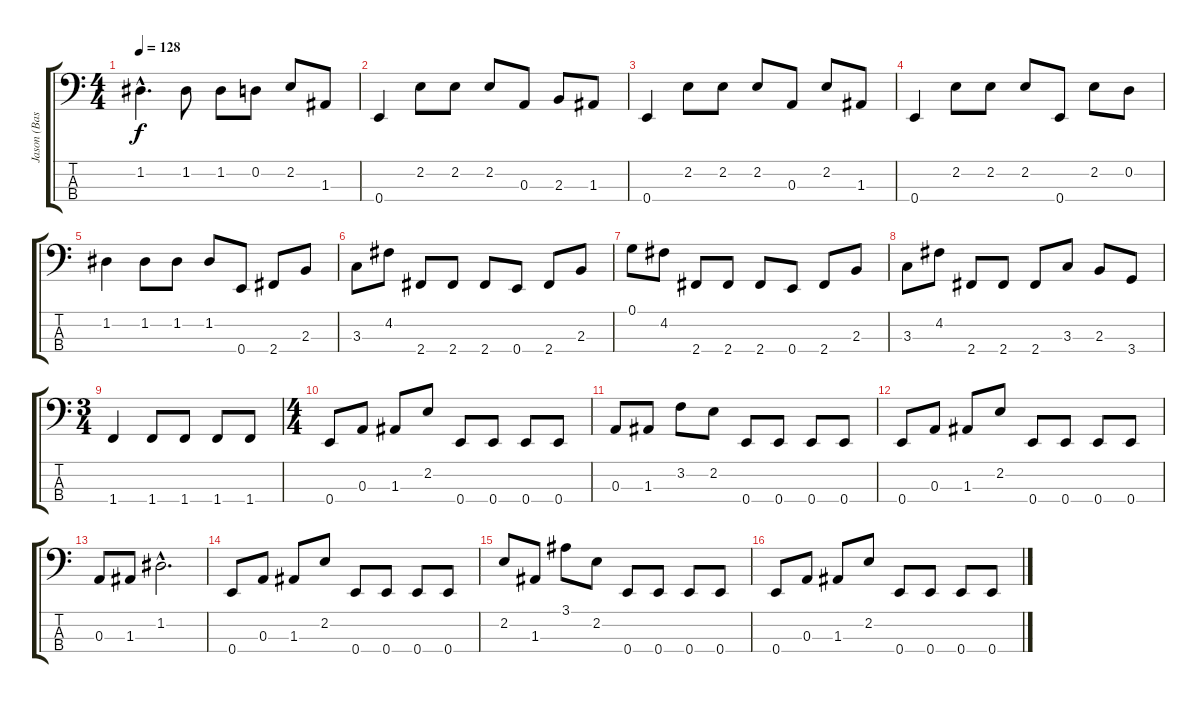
\track ("Jason (Bass)" "Jason (Bas") {instrument electricbasspick}
\staff {score tabs}
\tuning (G2 D2 A1 E1) {hide}
\ts (4 4)
\tempo 128
\clef f4
\ks c
1.2{hac}.4{d dy f} 1.2.8 1.2.8 0.2.8 2.2.8 1.3.8 |
0.4.4 2.2.8 2.2.8 2.2.8 0.3.8 2.3.8 1.3.8 |
0.4.4 2.2.8 2.2.8 2.2.8 0.3.8 2.2.8 1.3.8 |
0.4.4 2.2.8 2.2.8 2.2.8 0.4.8 2.2.8 0.2.8 |
1.2.4 1.2.8 1.2.8 1.2.8 0.4.8 2.4.8 2.3.8 |
3.3.8 4.2.8 2.4.8 2.4.8 2.4.8 0.4.8 2.4.8 2.3.8 |
0.1.8 4.2.8 2.4.8 2.4.8 2.4.8 0.4.8 2.4.8 2.3.8 |
3.3.8 4.2.8 2.4.8 2.4.8 2.4.8 3.3.8 2.3.8 3.4.8 |
\ts (3 4)
1.4.4 1.4.8 1.4.8 1.4.8 1.4.8 |
\ts (4 4)
0.4.8 0.3.8 1.3.8 2.2.8 0.4.8 0.4.8 0.4.8 0.4.8 |
0.3.8 1.3.8 3.2.8 2.2.8 0.4.8 0.4.8 0.4.8 0.4.8 |
0.4.8 0.3.8 1.3.8 2.2.8 0.4.8 0.4.8 0.4.8 0.4.8 |
0.3.8 1.3.8 1.2{hac}.2{d} |
0.4.8 0.3.8 1.3.8 2.2.8 0.4.8 0.4.8 0.4.8 0.4.8 |
2.2.8 1.3.8 3.1.8 2.2.8 0.4.8 0.4.8 0.4.8 0.4.8 |
0.4.8 0.3.8 1.3.8 2.2.8 0.4.8 0.4.8 0.4.8 0.4.8
